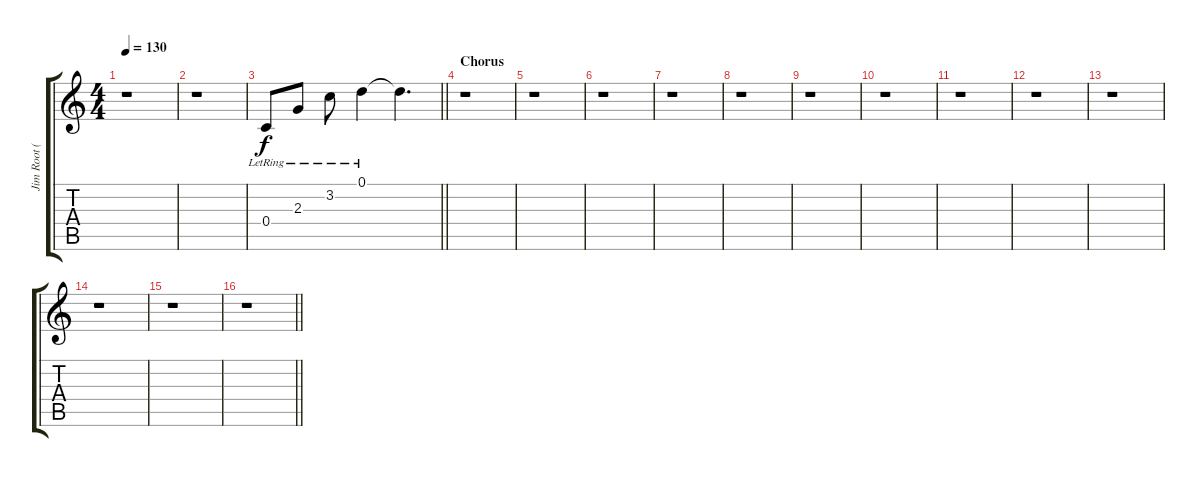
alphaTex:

\track ("Jim Root (Clean)" "Jim Root (") {instrument electricguitarclean}
\staff {score tabs}
\tuning (D4 A3 F3 C3 G2 C2) {hide}
\ts (4 4)
\tempo 130
\clef g2
\ks c
r.1{dy f} |
r.1 |
\barLineRight lightlight
0.4{lr}.8{volume 12 instrument electricguitarclean} 2.3{lr}.8 3.2{lr}.8 0.1{lr}.4 0.1{t}.4{d} |
\section ("" "Chorus")
r.1 |
r.1 |
r.1 |
r.1 |
r.1 |
r.1 |
r.1 |
r.1 |
r.1 |
r.1 |
r.1 |
r.1 |
\barLineRight lightlight
r.1
